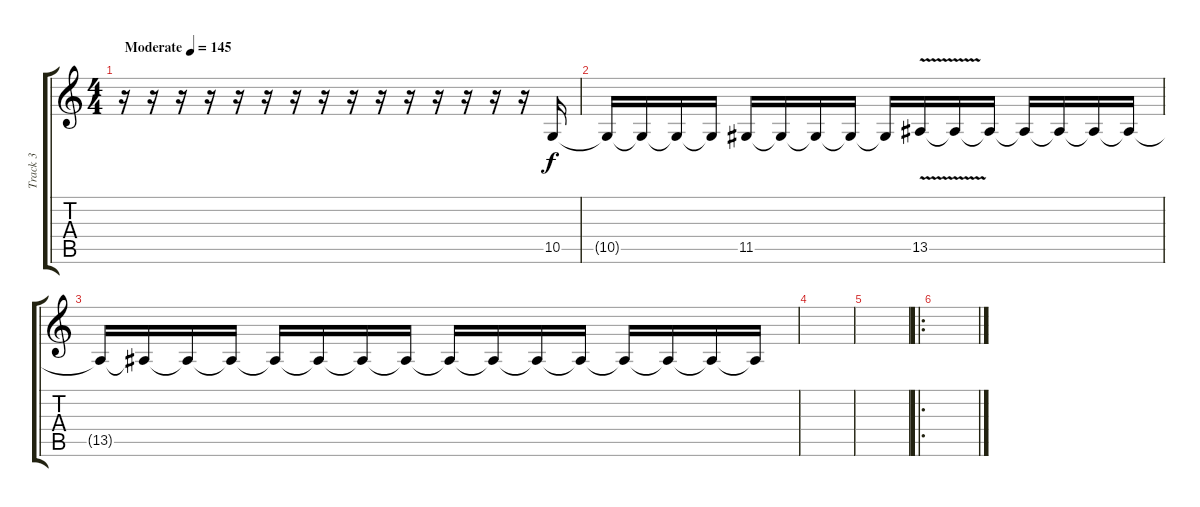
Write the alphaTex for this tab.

\track ("Track 3" "Track 3") {instrument violin}
\staff {score tabs}
\tuning (E4 B3 G3 D3 A2 E2) {hide}
\ts (4 4)
\tempo (145 "Moderate")
\clef g2
\ks c
r.16{dy f instrument violin} r.16 r.16 r.16 r.16 r.16 r.16 r.16 r.16 r.16 r.16 r.16 r.16 r.16 r.16 10.5.16 |
10.5{t}.16 10.5{t}.16 10.5{t}.16 10.5{t}.16 11.5.16 11.5{t}.16 11.5{t}.16 11.5{t}.16 11.5{t}.16 13.5{v}.16 13.5{t}.16 13.5{t}.16 13.5{t}.16 13.5{t}.16 13.5{t}.16 13.5{t}.16 |
13.5{t}.16 13.5{t}.16 13.5{t}.16 13.5{t}.16 13.5{t}.16 13.5{t}.16 13.5{t}.16 13.5{t}.16 13.5{t}.16 13.5{t}.16 13.5{t}.16 13.5{t}.16 13.5{t}.16 13.5{t}.16 13.5{t}.16 13.5{t}.16 |
|
|
\ro
